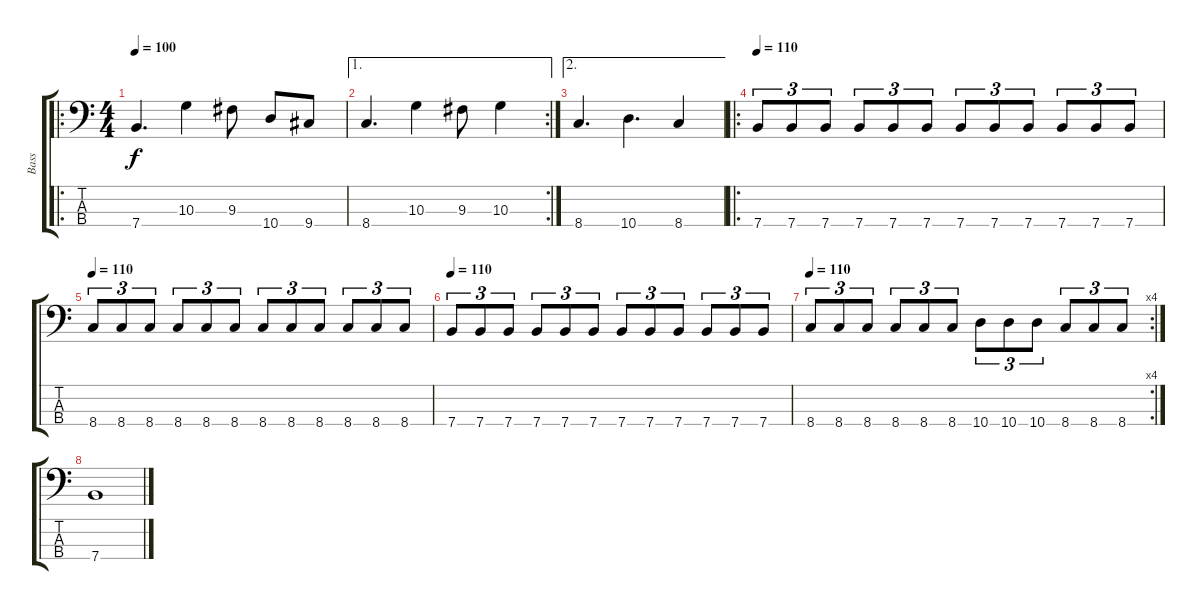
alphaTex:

\track ("Bass" "Bass") {instrument electricbassfinger}
\staff {score tabs}
\tuning (G2 D2 A1 E1) {hide}
\ro
\ts (4 4)
\tempo 100
\clef f4
\ks c
7.4.4{d dy f} 10.3.4 9.3.8 10.4.8 9.4.8 |
\ae 1
\rc 2
8.4.4{d} 10.3.4 9.3.8 10.3.4 |
\ae 2
8.4.4{d} 10.4.4{d} 8.4.4 |
\ro
\tempo 110
7.4.8{tu (3 2)} 7.4.8{tu (3 2)} 7.4.8{tu (3 2)} 7.4.8{tu (3 2)} 7.4.8{tu (3 2)} 7.4.8{tu (3 2)} 7.4.8{tu (3 2)} 7.4.8{tu (3 2)} 7.4.8{tu (3 2)} 7.4.8{tu (3 2)} 7.4.8{tu (3 2)} 7.4.8{tu (3 2)} |
\tempo 110
8.4.8{tu (3 2)} 8.4.8{tu (3 2)} 8.4.8{tu (3 2)} 8.4.8{tu (3 2)} 8.4.8{tu (3 2)} 8.4.8{tu (3 2)} 8.4.8{tu (3 2)} 8.4.8{tu (3 2)} 8.4.8{tu (3 2)} 8.4.8{tu (3 2)} 8.4.8{tu (3 2)} 8.4.8{tu (3 2)} |
\tempo 110
7.4.8{tu (3 2)} 7.4.8{tu (3 2)} 7.4.8{tu (3 2)} 7.4.8{tu (3 2)} 7.4.8{tu (3 2)} 7.4.8{tu (3 2)} 7.4.8{tu (3 2)} 7.4.8{tu (3 2)} 7.4.8{tu (3 2)} 7.4.8{tu (3 2)} 7.4.8{tu (3 2)} 7.4.8{tu (3 2)} |
\rc 4
\tempo 110
8.4.8{tu (3 2)} 8.4.8{tu (3 2)} 8.4.8{tu (3 2)} 8.4.8{tu (3 2)} 8.4.8{tu (3 2)} 8.4.8{tu (3 2)} 10.4.8{tu (3 2)} 10.4.8{tu (3 2)} 10.4.8{tu (3 2)} 8.4.8{tu (3 2)} 8.4.8{tu (3 2)} 8.4.8{tu (3 2)} |
7.4.1
